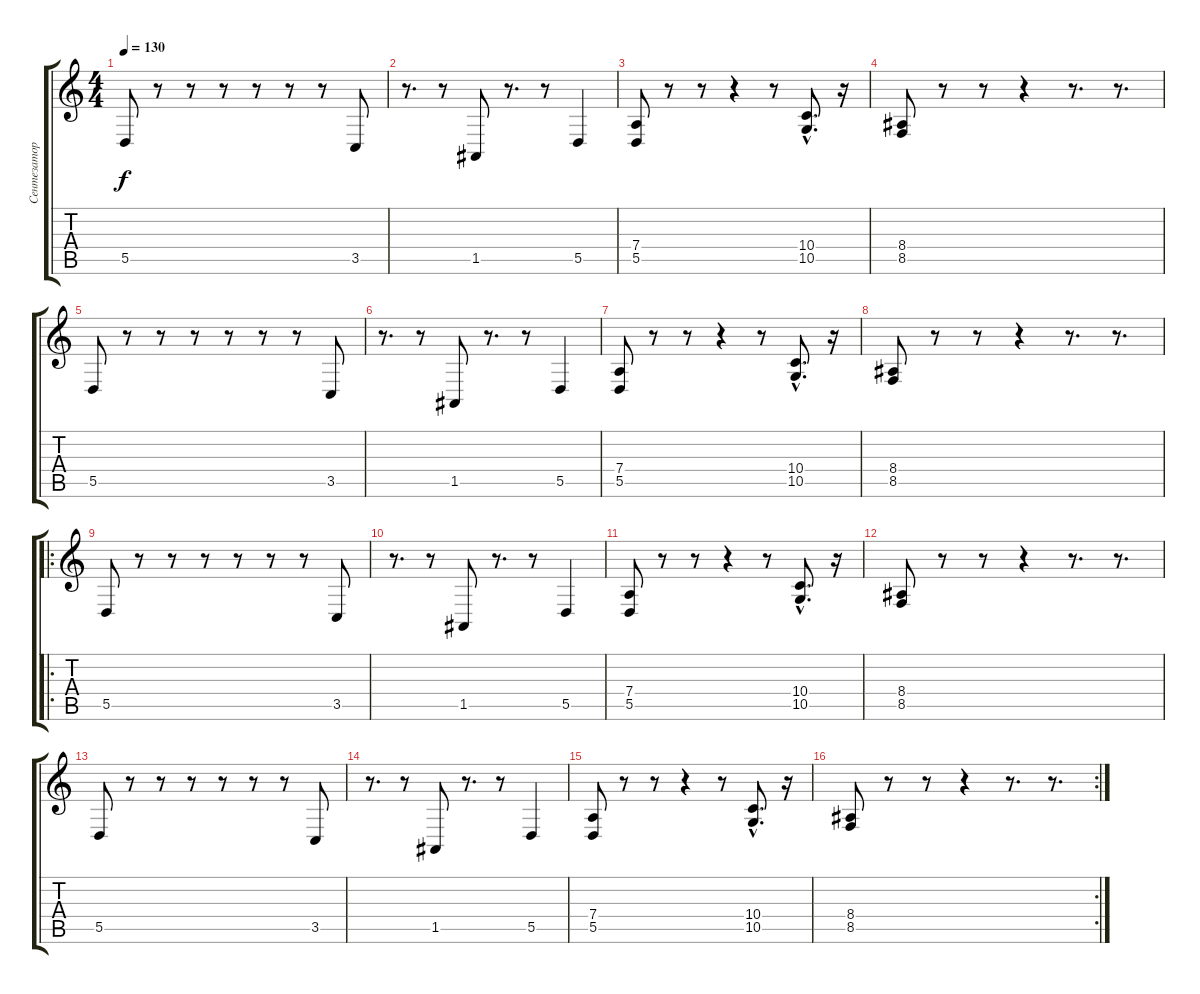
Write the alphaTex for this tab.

\track ("Сентезатор - 2" "Сентезатор") {instrument electricgrandpiano}
\staff {score tabs}
\tuning (E4 B3 G3 D3 A2 E2) {hide}
\ts (4 4)
\tempo 130
\clef g2
\ks c
5.5.8{dy f instrument electricgrandpiano} r.8 r.8 r.8 r.8 r.8 r.8 3.5.8 |
r.8{d} r.8 1.5.8 r.8{d} r.8 5.5.4 |
(7.4 5.5).8 r.8 r.8 r.4 r.8 (10.4{hac} 10.5{hac}).8{d} r.16 |
(8.4 8.5).8 r.8 r.8 r.4 r.8{d} r.8{d} |
5.5.8 r.8 r.8 r.8 r.8 r.8 r.8 3.5.8 |
r.8{d} r.8 1.5.8 r.8{d} r.8 5.5.4 |
(7.4 5.5).8 r.8 r.8 r.4 r.8 (10.4{hac} 10.5{hac}).8{d} r.16 |
(8.4 8.5).8 r.8 r.8 r.4 r.8{d} r.8{d} |
\ro
5.5.8 r.8 r.8 r.8 r.8 r.8 r.8 3.5.8 |
r.8{d} r.8 1.5.8 r.8{d} r.8 5.5.4 |
(7.4 5.5).8 r.8 r.8 r.4 r.8 (10.4{hac} 10.5{hac}).8{d} r.16 |
(8.4 8.5).8 r.8 r.8 r.4 r.8{d} r.8{d} |
5.5.8 r.8 r.8 r.8 r.8 r.8 r.8 3.5.8 |
r.8{d} r.8 1.5.8 r.8{d} r.8 5.5.4 |
(7.4 5.5).8 r.8 r.8 r.4 r.8 (10.4{hac} 10.5{hac}).8{d} r.16 |
\rc 2
(8.4 8.5).8 r.8 r.8 r.4 r.8{d} r.8{d}
